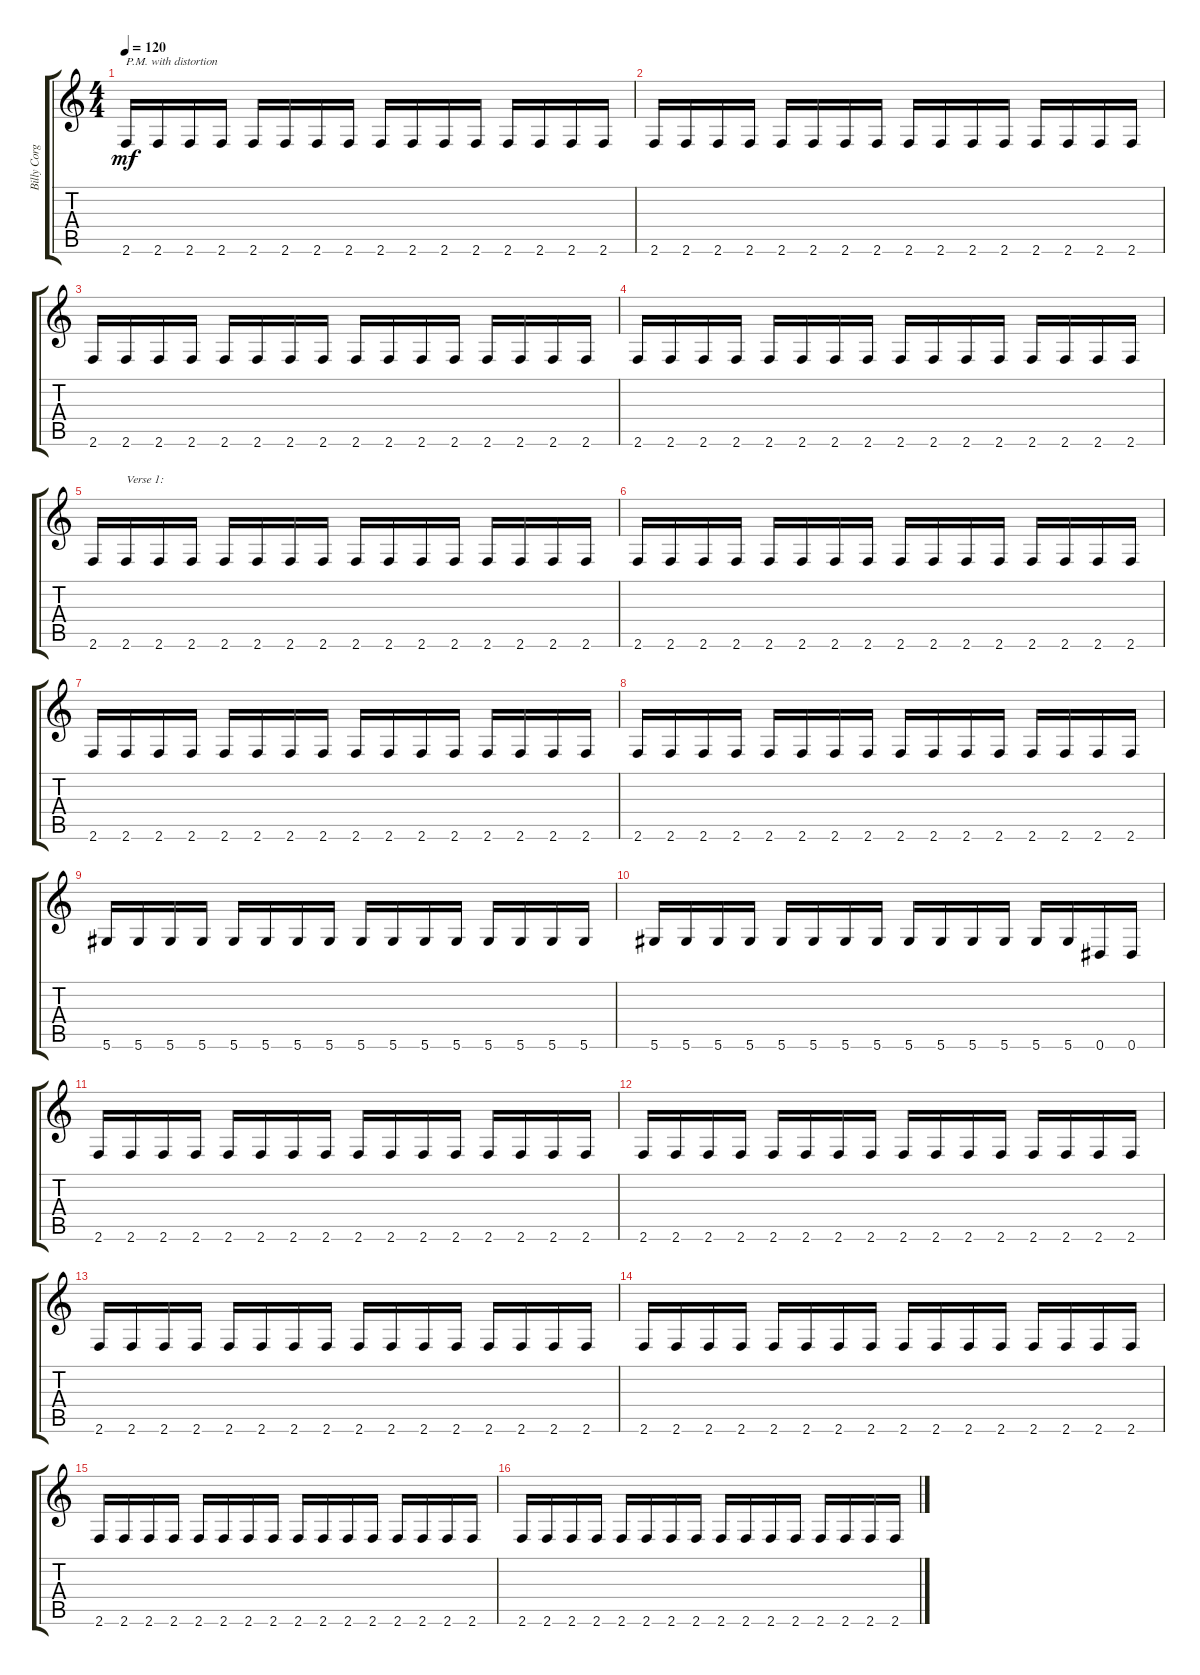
\track ("Billy Corgan 1" "Billy Corg") {instrument distortionguitar}
\staff {score tabs}
\tuning (Eb4 Bb3 Gb3 Db3 Ab2 Eb2) {hide}
\ts (4 4)
\tempo 120
\clef g2
\ks c
2.6.16{txt "P.M. with distortion" dy mf volume 10 instrument distortionguitar} 2.6.16 2.6.16 2.6.16 2.6.16 2.6.16 2.6.16 2.6.16 2.6.16 2.6.16 2.6.16 2.6.16 2.6.16 2.6.16 2.6.16 2.6.16 |
2.6.16 2.6.16 2.6.16 2.6.16 2.6.16 2.6.16 2.6.16 2.6.16 2.6.16 2.6.16 2.6.16 2.6.16 2.6.16 2.6.16 2.6.16 2.6.16 |
2.6.16 2.6.16 2.6.16 2.6.16 2.6.16 2.6.16 2.6.16 2.6.16 2.6.16 2.6.16 2.6.16 2.6.16 2.6.16 2.6.16 2.6.16 2.6.16 |
2.6.16 2.6.16 2.6.16 2.6.16 2.6.16 2.6.16 2.6.16 2.6.16 2.6.16 2.6.16 2.6.16 2.6.16 2.6.16 2.6.16 2.6.16 2.6.16 |
2.6.16 2.6.16{txt "Verse 1:"} 2.6.16 2.6.16 2.6.16 2.6.16 2.6.16 2.6.16 2.6.16 2.6.16 2.6.16 2.6.16 2.6.16 2.6.16 2.6.16 2.6.16 |
2.6.16 2.6.16 2.6.16 2.6.16 2.6.16 2.6.16 2.6.16 2.6.16 2.6.16 2.6.16 2.6.16 2.6.16 2.6.16 2.6.16 2.6.16 2.6.16 |
2.6.16 2.6.16 2.6.16 2.6.16 2.6.16 2.6.16 2.6.16 2.6.16 2.6.16 2.6.16 2.6.16 2.6.16 2.6.16 2.6.16 2.6.16 2.6.16 |
2.6.16 2.6.16 2.6.16 2.6.16 2.6.16 2.6.16 2.6.16 2.6.16 2.6.16 2.6.16 2.6.16 2.6.16 2.6.16 2.6.16 2.6.16 2.6.16 |
5.6.16 5.6.16 5.6.16 5.6.16 5.6.16 5.6.16 5.6.16 5.6.16 5.6.16 5.6.16 5.6.16 5.6.16 5.6.16 5.6.16 5.6.16 5.6.16 |
5.6.16 5.6.16 5.6.16 5.6.16 5.6.16 5.6.16 5.6.16 5.6.16 5.6.16 5.6.16 5.6.16 5.6.16 5.6.16 5.6.16 0.6.16 0.6.16 |
2.6.16 2.6.16 2.6.16 2.6.16 2.6.16 2.6.16 2.6.16 2.6.16 2.6.16 2.6.16 2.6.16 2.6.16 2.6.16 2.6.16 2.6.16 2.6.16 |
2.6.16 2.6.16 2.6.16 2.6.16 2.6.16 2.6.16 2.6.16 2.6.16 2.6.16 2.6.16 2.6.16 2.6.16 2.6.16 2.6.16 2.6.16 2.6.16 |
2.6.16 2.6.16 2.6.16 2.6.16 2.6.16 2.6.16 2.6.16 2.6.16 2.6.16 2.6.16 2.6.16 2.6.16 2.6.16 2.6.16 2.6.16 2.6.16 |
2.6.16 2.6.16 2.6.16 2.6.16 2.6.16 2.6.16 2.6.16 2.6.16 2.6.16 2.6.16 2.6.16 2.6.16 2.6.16 2.6.16 2.6.16 2.6.16 |
2.6.16 2.6.16 2.6.16 2.6.16 2.6.16 2.6.16 2.6.16 2.6.16 2.6.16 2.6.16 2.6.16 2.6.16 2.6.16 2.6.16 2.6.16 2.6.16 |
2.6.16 2.6.16 2.6.16 2.6.16 2.6.16 2.6.16 2.6.16 2.6.16 2.6.16 2.6.16 2.6.16 2.6.16 2.6.16 2.6.16 2.6.16 2.6.16
